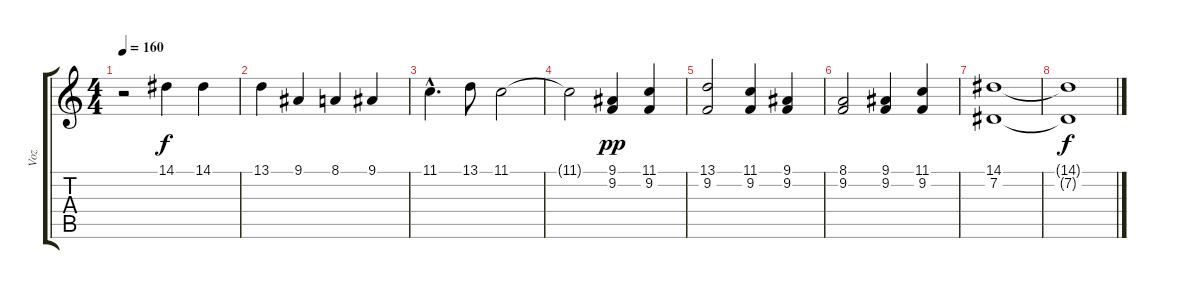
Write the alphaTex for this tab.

\track ("Voz" "Voz") {instrument lead2sawtooth}
\staff {score tabs}
\tuning (Db4 Ab3 E3 B2 Gb2 Db2) {hide}
\ts (4 4)
\tempo 160
\clef g2
\ks c
r.2{dy f} 14.1.4 14.1.4 |
13.1.4 9.1.4 8.1.4 9.1.4 |
11.1{hac}.4{d} 13.1.8 11.1.2 |
11.1{t}.2 (9.1 9.2).4{dy pp} (11.1 9.2).4 |
(13.1 9.2).2 (11.1 9.2).4 (9.1 9.2).4 |
(8.1 9.2).2 (9.1 9.2).4 (11.1 9.2).4 |
(14.1 7.2).1 |
(14.1{t} 7.2{t}).1{dy f}
